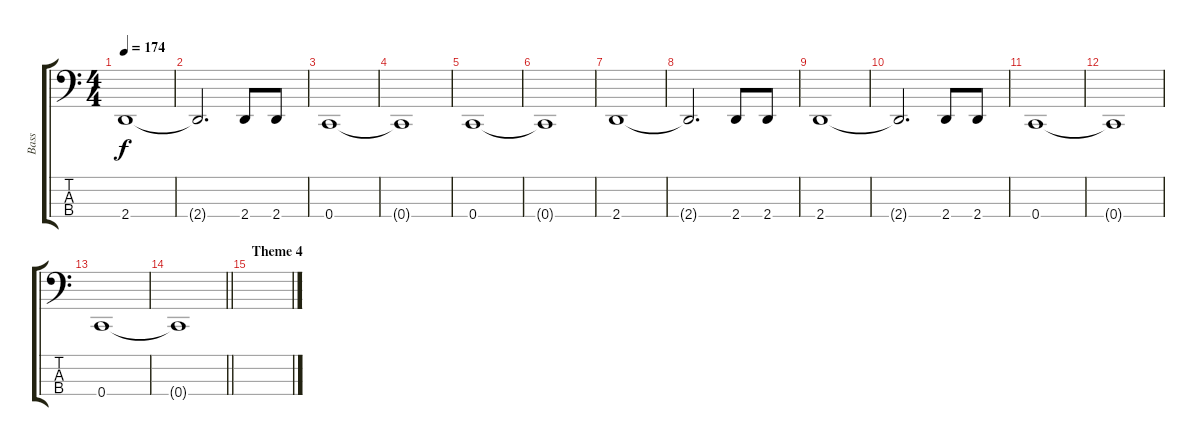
\track ("Bass" "Bass") {instrument electricbasspick}
\staff {score tabs}
\tuning (F2 C2 G1 C1) {hide}
\ts (4 4)
\tempo 174
\clef f4
\ks c
2.4.1{dy f} |
2.4{t}.2{d} 2.4.8 2.4.8 |
0.4.1 |
0.4{t}.1 |
0.4.1 |
0.4{t}.1 |
2.4.1 |
2.4{t}.2{d} 2.4.8 2.4.8 |
2.4.1 |
2.4{t}.2{d} 2.4.8 2.4.8 |
0.4.1 |
0.4{t}.1 |
0.4.1 |
\barLineRight lightlight
0.4{t}.1 |
\section ("" "Theme 4")
